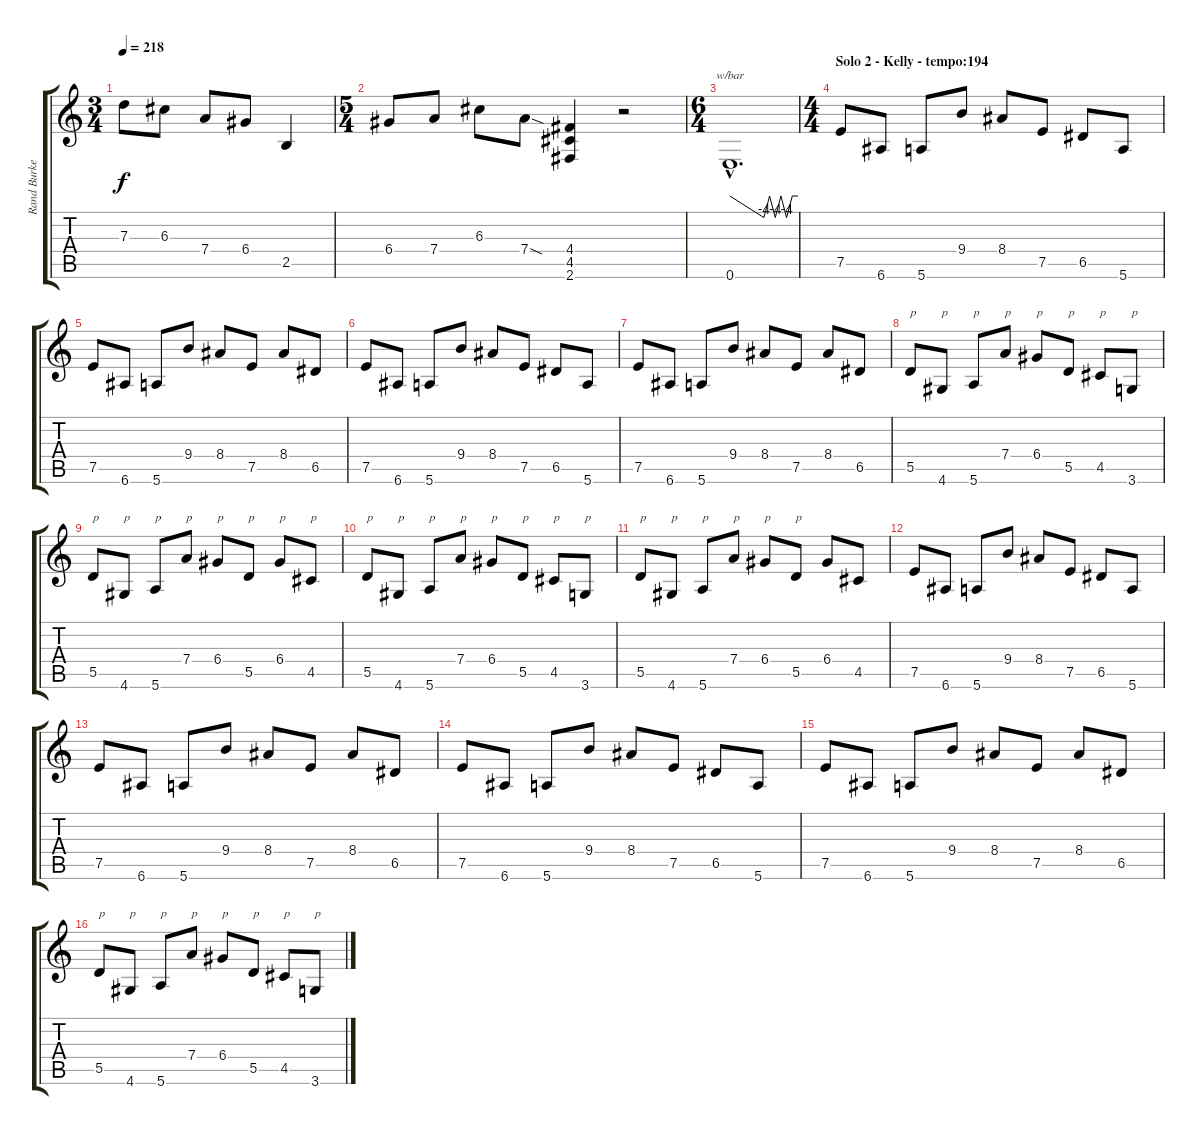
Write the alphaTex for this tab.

\track ("Rand Burkey" "Rand Burke") {instrument distortionguitar}
\staff {score tabs}
\tuning (E4 B3 G3 D3 A2 E2) {hide}
\ts (3 4)
\tempo 218
\clef g2
\ks c
7.3.8{dy f} 6.3.8 7.4.8 6.4.8 2.5.4 |
\ts (5 4)
6.4.8 7.4.8 6.3.8 7.4{sod}.8 (4.4 4.5 2.6).4 r.2 |
\ts (6 4)
0.6{hac}.1{d tbe (custom default 0 0 30 -16 35 0 40 -16 45 0 50 -16 55 0 60 0)} |
\ts (4 4)
\section ("" "Solo 2 - Kelly - tempo:194")
7.5.8 6.6.8 5.6.8 9.4.8 8.4.8 7.5.8 6.5.8 5.6.8 |
7.5.8 6.6.8 5.6.8 9.4.8 8.4.8 7.5.8 8.4.8 6.5.8 |
7.5.8 6.6.8 5.6.8 9.4.8 8.4.8 7.5.8 6.5.8 5.6.8 |
7.5.8 6.6.8 5.6.8 9.4.8 8.4.8 7.5.8 8.4.8 6.5.8 |
5.5.8{txt "p"} 4.6.8{txt "p"} 5.6.8{txt "p"} 7.4.8{txt "p"} 6.4.8{txt "p"} 5.5.8{txt "p"} 4.5.8{txt "p"} 3.6.8{txt "p"} |
5.5.8{txt "p"} 4.6.8{txt "p"} 5.6.8{txt "p"} 7.4.8{txt "p"} 6.4.8{txt "p"} 5.5.8{txt "p"} 6.4.8{txt "p"} 4.5.8{txt "p"} |
5.5.8{txt "p"} 4.6.8{txt "p"} 5.6.8{txt "p"} 7.4.8{txt "p"} 6.4.8{txt "p"} 5.5.8{txt "p"} 4.5.8{txt "p"} 3.6.8{txt "p"} |
5.5.8{txt "p"} 4.6.8{txt "p"} 5.6.8{txt "p"} 7.4.8{txt "p"} 6.4.8{txt "p"} 5.5.8{txt "p"} 6.4.8 4.5.8 |
7.5.8 6.6.8 5.6.8 9.4.8 8.4.8 7.5.8 6.5.8 5.6.8 |
7.5.8 6.6.8 5.6.8 9.4.8 8.4.8 7.5.8 8.4.8 6.5.8 |
7.5.8 6.6.8 5.6.8 9.4.8 8.4.8 7.5.8 6.5.8 5.6.8 |
7.5.8 6.6.8 5.6.8 9.4.8 8.4.8 7.5.8 8.4.8 6.5.8 |
5.5.8{txt "p"} 4.6.8{txt "p"} 5.6.8{txt "p"} 7.4.8{txt "p"} 6.4.8{txt "p"} 5.5.8{txt "p"} 4.5.8{txt "p"} 3.6.8{txt "p"}
